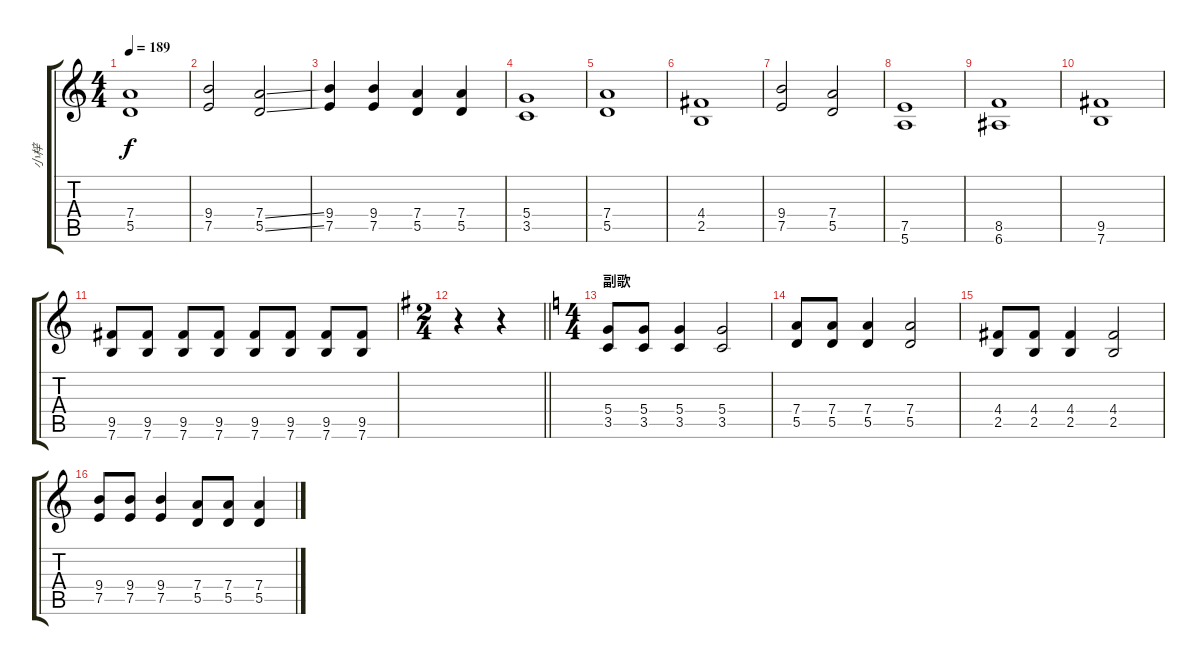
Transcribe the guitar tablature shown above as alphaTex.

\track ("小梓" "小梓") {instrument distortionguitar}
\staff {score tabs}
\tuning (E4 B3 G3 D3 A2 E2) {hide}
\ts (4 4)
\tempo 189
\clef g2
\ks c
(7.4 5.5).1{dy f} |
(9.4 7.5).2 (7.4{ss} 5.5{ss}).2 |
(9.4 7.5).4 (9.4 7.5).4 (7.4 5.5).4 (7.4 5.5).4 |
(5.4 3.5).1 |
(7.4 5.5).1 |
(4.4 2.5).1 |
(9.4 7.5).2 (7.4 5.5).2 |
(7.5 5.6).1 |
(8.5 6.6).1 |
(9.5 7.6).1 |
(9.5 7.6).8 (9.5 7.6).8 (9.5 7.6).8 (9.5 7.6).8 (9.5 7.6).8 (9.5 7.6).8 (9.5 7.6).8 (9.5 7.6).8 |
\ts (2 4)
\barLineRight lightlight
\ks g
r.4 r.4 |
\ts (4 4)
\section ("" "副歌")
\ks c
(5.4 3.5).8 (5.4 3.5).8 (5.4 3.5).4 (5.4 3.5).2 |
(7.4 5.5).8 (7.4 5.5).8 (7.4 5.5).4 (7.4 5.5).2 |
(4.4 2.5).8 (4.4 2.5).8 (4.4 2.5).4 (4.4 2.5).2 |
(9.4 7.5).8 (9.4 7.5).8 (9.4 7.5).4 (7.4 5.5).8 (7.4 5.5).8 (7.4 5.5).4
